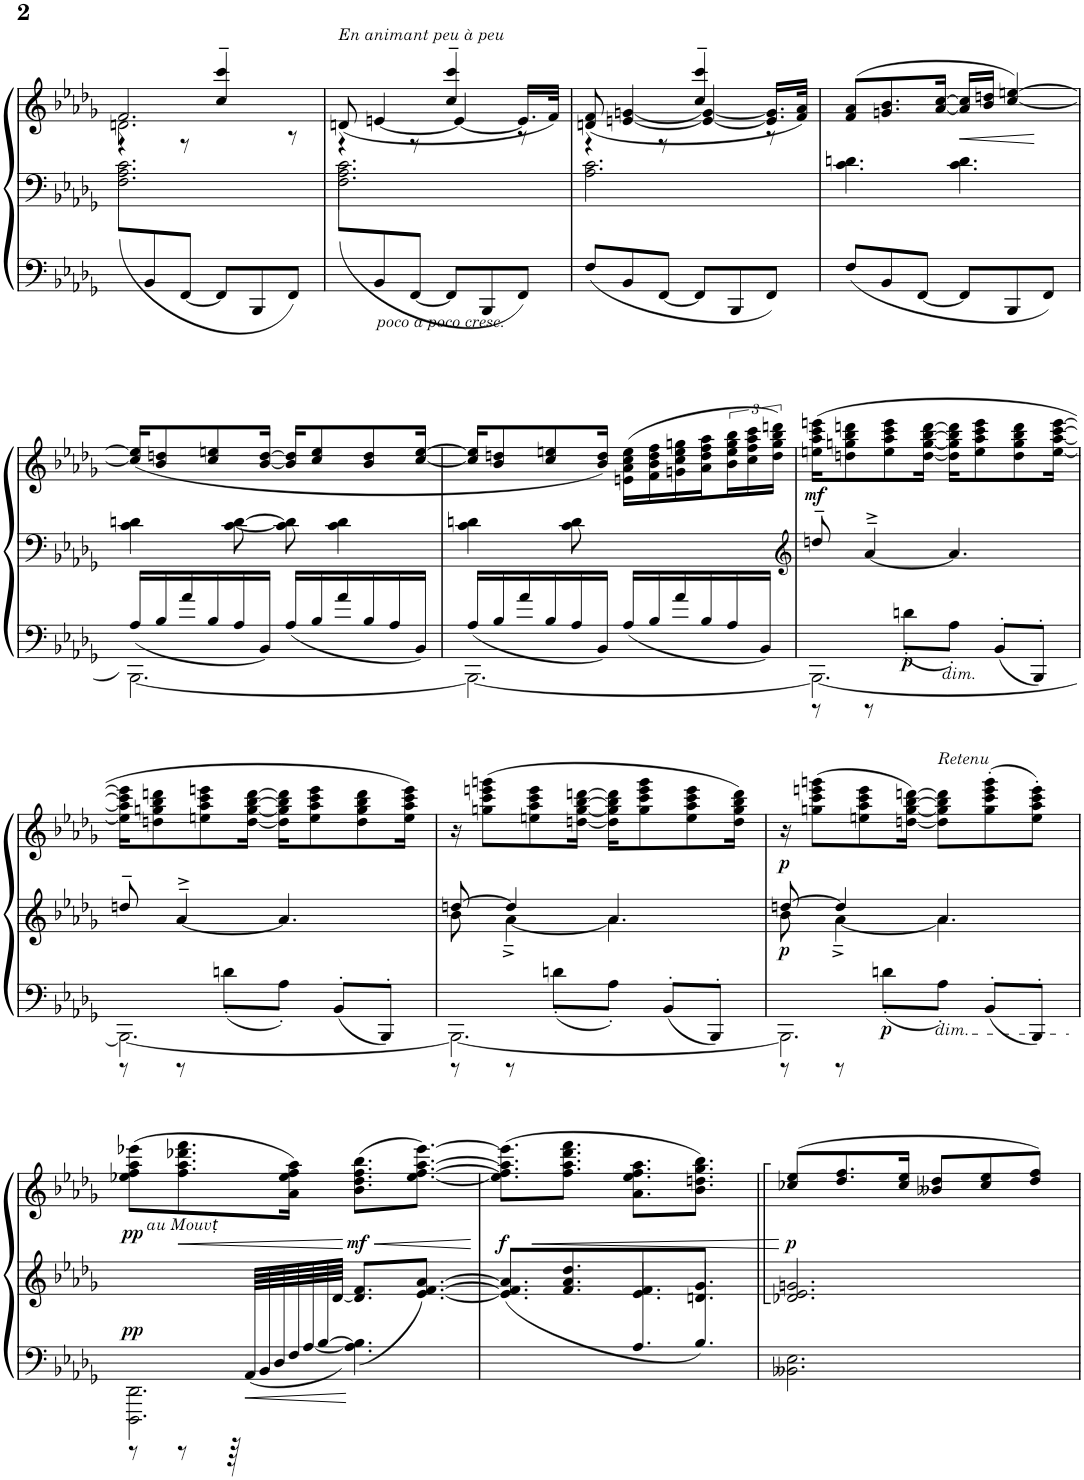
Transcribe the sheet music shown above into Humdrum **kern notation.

**kern	**kern	**kern	**dynam
*part1	*part1	*part1	*part1
*staff3	*staff2	*staff1	*staff1/2/3
*I"Piano	*	*	*
*I'Pno.	*	*	*
!!LO:PB:g=z
*clefF4	*clefF4	*clefG2	*
*k[b-e-a-d-g-]	*k[b-e-a-d-g-]	*k[b-e-a-d-g-]	*
*M6/8	*M6/8	*M6/8	*
=19	=19	=19	=19
*	*^	*^	*
*	*	*	*	*^	*
8ryy	2.F\ 2.A-\ 2.c\	8F\ 8A-\ 8c\L	2.f/	2.dn\	4r	.
8BB-/	.	2ryy	.	.	.	.
[8FF/J	.	.	.	.	8r	.
8FF/L]	.	.	.	.	4cc/~ 4ccc/~	.
8BBB-/	.	.	.	.	.	.
8FF/J	.	8ryy	.	.	8r	.
=20	=20	=20	=20	=20	=20	=20
!	!	!	!LO:TX:a:i:t=En animant peu à peu	!	!	!
*	*	*	*	*v	*v	*
8ryy	2.F\ 2.A-\ 2.c\	8F\ 8A-\ 8c\L	(<8dn/	4r	.
!LO:TX:b:i:t=poco a poco cresc.	!	!	!	!	!
8BB-/	.	2ryy	[<4en/	.	.
[8FF/J	.	.	.	8r	.
8FF/L]	.	.	4e/_	4cc/~ 4ccc/~	.
8BBB-/	.	.	.	.	.
8FF/J	.	8ryy	16.e/LL]	8r	.
.	.	.	32f/JJk)	.	.
*	*v	*v	*	*	*
=21	=21	=21	=21	=21
8F/L	2.A-\ 2.c\	(<8dn/ 8f/	4r	.
8BB-/	.	[<4en/ [<4gn/	.	.
[8FF/J	.	.	8r	.
8FF/L]	.	4e/_ 4g/_	4cc/~ 4ccc/~	.
8BBB-/	.	.	.	.
8FF/J	.	16.e/] 16.g/]LL	8r	.
.	.	32f/ 32a-/JJk)	.	.
*	*	*v	*v	*
=22	=22	=22	=22
8F/L	4.c\ 4.dn\	(>8f/ 8a-/L	.
8BB-/	.	8.gn/ 8.b-/	.
[8FF/J	.	.	.
.	.	[16a-/ [16cc/Jk	.
!	!	!	!LO:HP:b
8FF/L]	4.c\ 4.d\	16a-/] 16cc/]LL	<
.	.	16b-/ 16ddn/JJ	.
8BBB-/	.	[4cc/ [4een/)	.
8FF/J	.	.	.
!!LO:LB:g=z
=23	=23	=23	=23
*^	*	*	*
16A-/LL	[2.BBB-\	4c\ 4dn\	(16cc/] 16ee/]KL	.
16B-/	.	.	8b-/ 8ddn/	.
16a-/	.	.	.	.
16B-/	.	.	8cc/ 8een/	.
16A-/	.	[8c\ [8d\	.	.
16BB-/JJ	.	.	[16b-/ [16dd/Jk	.
16A-/LL	.	8c\] 8d\]	16b-/] 16dd/]KL	.
16B-/	.	.	8cc/ 8ee/	.
16a-/	.	4c\ 4d\	.	.
16B-/	.	.	8b-/ 8dd/	.
16A-/	.	.	.	.
16BB-/JJ	.	.	[16cc/ [16ee/Jk	.
=24	=24	=24	=24	=24
16A-/LL	2.BBB-\_	4c\ 4dn\	16cc/] 16ee/]KL	.
16B-/	.	.	8b-/ 8ddn/	.
16a-/	.	.	.	.
16B-/	.	.	8cc/ 8een/	.
16A-/	.	8c\ 8d\	.	.
16BB-/JJ	.	.	16b-/ 16dd/Jk)	.
16A-/LL	.	4ryy	(16en\ 16a-\ 16cc\ 16ee\LL	.
16B-/	.	.	16f\ 16b-\ 16dd\ 16ff\	.
16a-/	.	.	16gn\ 16cc\ 16ee\ 16ggn\	.
16B-/	.	.	16a-\ 16dd\ 16ff\ 16aa-\	.
16A-/	.	8ryy	24b-\ 24ee\ 24gg\ 24bb-\	.
.	.	.	24cc\ 24ff\ 24aa-\ 24ccc\	.
16BB-/JJ	.	.	.	.
.	.	.	24dd\ 24gg\ 24bb-\ 24dddn\JJ)	.
=25	=25	=25	=25	=25
*	*	*clefG2	*	*
!	!	!	!	!LO:DY:b
8r	2.BBB-\_	8ddn~>/	(16een\ 16aa-\ 16ccc\ 16eeen\KL	mf
.	.	.	8ddn\ 8ggn\ 8bb-\ 8dddn\	.
8r	.	[4a-~>^>/	.	.
.	.	.	8ee\ 8aa-\ 8ccc\ 8eee\	.
!	!	!	!	!LO:DY:b=3
8dn'\L	.	.	.	p
.	.	.	[16dd\ [16gg\ [16bb-\ [16ddd\Jk	.
!LO:TX:b:i:t=dim.	!	!	!	!
8A-'\J	.	4.a-/]	16dd\] 16gg\] 16bb-\] 16ddd\]KL	.
.	.	.	8ee\ 8aa-\ 8ccc\ 8eee\	.
8BB-'/L	.	.	.	.
.	.	.	8dd\ 8gg\ 8bb-\ 8ddd\	.
8BBB-'/J	.	.	.	.
.	.	.	[16ee\ [16aa-\ [16ccc\ [16eee\Jk	.
!!LO:LB:g=z
=26	=26	=26	=26	=26
8r	2.BBB-\_	8ddn~>/	16ee\] 16aa-\] 16ccc\] 16eee\]KL	.
.	.	.	8ddn\ 8ggn\ 8bb-\ 8dddn\	.
8r	.	[4a-~>^>/	.	.
.	.	.	8een\ 8aa-\ 8ccc\ 8eeen\	.
8dn'\L	.	.	.	.
.	.	.	[16dd\ [16gg\ [16bb-\ [16ddd\Jk	.
8A-'\J	.	4.a-/]	16dd\] 16gg\] 16bb-\] 16ddd\]KL	.
.	.	.	8ee\ 8aa-\ 8ccc\ 8eee\	.
8BB-'/L	.	.	.	.
.	.	.	8dd\ 8gg\ 8bb-\ 8ddd\	.
8BBB-'/J	.	.	.	.
.	.	.	16ee\ 16aa-\ 16ccc\ 16eee\Jk)	.
=27	=27	=27	=27	=27
*	*	*^	*	*
8r	2.BBB-\_	[8ddn/	8b-\	16r	.
.	.	.	.	(8ggn\ 8ccc\ 8eeen\ 8gggn\L	.
8r	.	4dd/]	[4a-~^\	.	.
.	.	.	.	8een\ 8aa-\ 8ccc\ 8eee\	.
8dn'\L	.	.	.	.	.
.	.	.	.	[16ddn\ [16gg\ [16bb-\ [16dddn\Jk	.
8A-'\J	.	4.a-/	4a-\]	16dd\] 16gg\] 16bb-\] 16ddd\]KL	.
.	.	.	.	8gg\ 8ccc\ 8eee\ 8ggg\	.
8BB-'/L	.	.	.	.	.
.	.	.	.	8ee\ 8aa-\ 8ccc\ 8eee\	.
8BBB-'/J	.	.	8ryy	.	.
.	.	.	.	16dd\ 16gg\ 16bb-\ 16ddd\Jk)	.
=28	=28	=28	=28	=28	=28
!	!	!	!	!	!LO:DY:b=2
!	!	!	!	!	!LO:DY:n=1:b
8r	2.BBB-\]	[8ddn/	8b-\	16r	p p
.	.	.	.	(8ggn\ 8ccc\ 8eeen\ 8gggn\L	.
8r	.	4dd/]	[4a-~^\	.	.
.	.	.	.	8een\ 8aa-\ 8ccc\ 8eee\	.
!	!	!	!	!	!LO:DY:n=2:b=3
8dn'\L	.	.	.	.	p
.	.	.	.	[16ddn\ [16gg\ [16bb-\ [16dddn\Jk)	.
!	!	!	!	!LO:TX:a:i:t=Retenu	!
!LO:TX:b:i:t=dim.	!	!	!	!	!
8A-'\J	.	4.a-/	4a-\]	8dd\] 8gg\] 8bb-\] 8ddd\]L	.
8BB-'/L	.	.	.	(8gg\' 8ccc\' 8eee\' 8ggg\'	.
8BBB-'/J	.	.	8ryy	8ee\' 8aa-\' 8ccc\' 8eee\'J)	.
!!LO:LB:g=z
=29	=29	=29	=29	=29	=29
!	!	!	!	!LO:TX:b:i:t=au Mouvṭ	!
!	!	!	!	!	!LO:DY:a=3
!	!	!	!	!	!LO:DY:n=1:b
8r	2.DDD-\ 2.DD-\	16..ryy	4ryy	(8ee-X\ 8ff\ 8aa-\ 8eee-X\L	pp pp
!	!	!	!	!	!LO:HP:b
8r	.	.	.	8.ff\ 8.aa-\ 8.ddd-X\ 8.fff\	<
64r	.	.	8ryy	.	.
!	!	!	!	!	!LO:HP:b=3
64AA-/LLLL	.	.	.	.	<
64BB-/	.	.	.	.	.
64D-/	.	.	.	.	.
64F/	.	.	.	16a-\ 16ee-\ 16ff\ 16aa-\Jk)	.
[<64A-/	.	.	.	.	.
[64B-/	.	.	.	.	.
64ryy	.	[<64d-/JJJJ	.	.	.
!	!	!	!	!	!LO:DY:n=2:b
(4.A-\] 4.B-\]	.	4.ryy	8.d-/] 8.f/L	(8.b-\ 8.dd-\ 8.ff\ 8.bb-\L	[ [ [ mf
.	.	.	[8.e-/ [8.f/ [8.a-/J	[8.ee-\ [8.ff\ [8.aa-\ [8.eee-\J)	.
*v	*v	*	*	*	*
*	*v	*v	*	*
.	.	.	[
=30	=30	=30	=30
!	!	!	!LO:DY:b
4ryy	8.e-/] 8.f/] 8.a-/]L	8.ee-\] 8.ff\] 8.aa-\] 8.eee-\]L	f
.	8.f/ 8.a-/ 8.dd-/	8.ff\ 8.aa-\ 8.ddd-\ 8.fff\J	.
8ryy	.	.	.
8.A-/L	8.e-/ 8.f/	8.a-\ 8.ee-\ 8.ff\ 8.aa-\L	.
8.B-/J	8.dn/ 8.g-/J	8.b-\ 8.ddn\ 8.gg-\ 8.bb-\J)	.
.	.	.	[
=31	=31	=31	=31
!	!	!	!LO:DY:b
2.BB--X\ 2.E-\	2.d-X/ 2.e-/ 2.gn/	(>8cc-X/ 8ee-/L	p
.	.	8.dd-/ 8.ff/	.
.	.	16cc-/ 16ee-/Jk	.
.	.	8b--X/ 8dd-/L	.
.	.	8cc-/ 8ee-/	.
.	.	8dd-/ 8ff/J)	.
=	=	=	=
*-	*-	*-	*-
